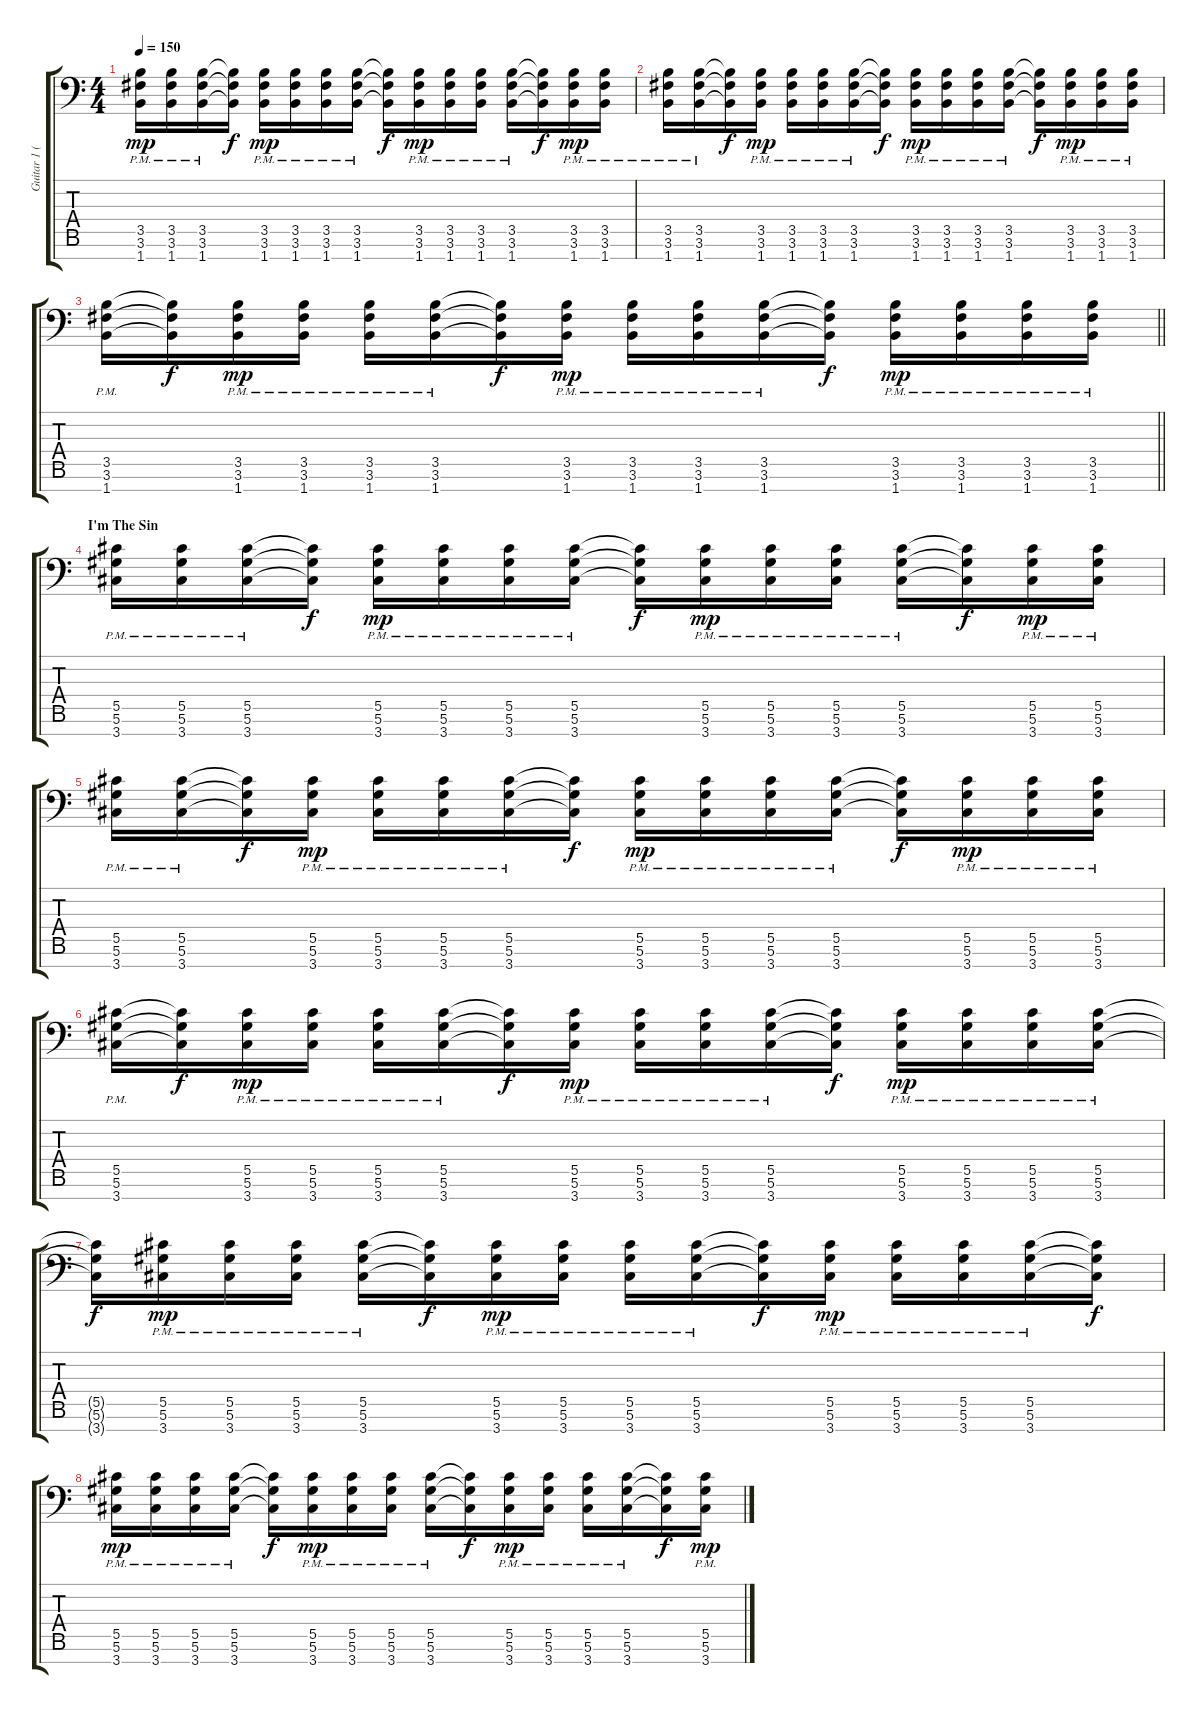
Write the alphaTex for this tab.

\track ("Guitar 1 (Fredrik Thordendal)" "Guitar 1 (") {instrument distortionguitar}
\staff {score tabs}
\tuning (Eb4 Bb3 Gb3 Db3 Ab2 Eb2 Bb1) {hide}
\ts (4 4)
\tempo 150
\clef f4
\ks c
(3.5{pm} 3.6{pm} 1.7{pm}).16{dy mp} (3.5{pm} 3.6{pm} 1.7{pm}).16 (3.5{pm} 3.6{pm} 1.7{pm}).16 (3.5{t} 3.6{t} 1.7{t}).16{dy f} (3.5{pm} 3.6{pm} 1.7{pm}).16{dy mp} (3.5{pm} 3.6{pm} 1.7{pm}).16 (3.5{pm} 3.6{pm} 1.7{pm}).16 (3.5{pm} 3.6{pm} 1.7{pm}).16 (3.5{t} 3.6{t} 1.7{t}).16{dy f} (3.5{pm} 3.6{pm} 1.7{pm}).16{dy mp} (3.5{pm} 3.6{pm} 1.7{pm}).16 (3.5{pm} 3.6{pm} 1.7{pm}).16 (3.5{pm} 3.6{pm} 1.7{pm}).16 (3.5{t} 3.6{t} 1.7{t}).16{dy f} (3.5{pm} 3.6{pm} 1.7{pm}).16{dy mp} (3.5{pm} 3.6{pm} 1.7{pm}).16 |
(3.5{pm} 3.6{pm} 1.7{pm}).16 (3.5{pm} 3.6{pm} 1.7{pm}).16 (3.5{t} 3.6{t} 1.7{t}).16{dy f} (3.5{pm} 3.6{pm} 1.7{pm}).16{dy mp} (3.5{pm} 3.6{pm} 1.7{pm}).16 (3.5{pm} 3.6{pm} 1.7{pm}).16 (3.5{pm} 3.6{pm} 1.7{pm}).16 (3.5{t} 3.6{t} 1.7{t}).16{dy f} (3.5{pm} 3.6{pm} 1.7{pm}).16{dy mp} (3.5{pm} 3.6{pm} 1.7{pm}).16 (3.5{pm} 3.6{pm} 1.7{pm}).16 (3.5{pm} 3.6{pm} 1.7{pm}).16 (3.5{t} 3.6{t} 1.7{t}).16{dy f} (3.5{pm} 3.6{pm} 1.7{pm}).16{dy mp} (3.5{pm} 3.6{pm} 1.7{pm}).16 (3.5{pm} 3.6{pm} 1.7{pm}).16 |
\barLineRight lightlight
(3.5{pm} 3.6{pm} 1.7{pm}).16 (3.5{t} 3.6{t} 1.7{t}).16{dy f} (3.5{pm} 3.6{pm} 1.7{pm}).16{dy mp} (3.5{pm} 3.6{pm} 1.7{pm}).16 (3.5{pm} 3.6{pm} 1.7{pm}).16 (3.5{pm} 3.6{pm} 1.7{pm}).16 (3.5{t} 3.6{t} 1.7{t}).16{dy f} (3.5{pm} 3.6{pm} 1.7{pm}).16{dy mp} (3.5{pm} 3.6{pm} 1.7{pm}).16 (3.5{pm} 3.6{pm} 1.7{pm}).16 (3.5{pm} 3.6{pm} 1.7{pm}).16 (3.5{t} 3.6{t} 1.7{t}).16{dy f} (3.5{pm} 3.6{pm} 1.7{pm}).16{dy mp} (3.5{pm} 3.6{pm} 1.7{pm}).16 (3.5{pm} 3.6{pm} 1.7{pm}).16 (3.5{pm} 3.6{pm} 1.7{pm}).16 |
\section ("" "I'm The Sin")
(5.5{pm} 5.6{pm} 3.7{pm}).16 (5.5{pm} 5.6{pm} 3.7{pm}).16 (5.5{pm} 5.6{pm} 3.7{pm}).16 (5.5{t} 5.6{t} 3.7{t}).16{dy f} (5.5{pm} 5.6{pm} 3.7{pm}).16{dy mp} (5.5{pm} 5.6{pm} 3.7{pm}).16 (5.5{pm} 5.6{pm} 3.7{pm}).16 (5.5{pm} 5.6{pm} 3.7{pm}).16 (5.5{t} 5.6{t} 3.7{t}).16{dy f} (5.5{pm} 5.6{pm} 3.7{pm}).16{dy mp} (5.5{pm} 5.6{pm} 3.7{pm}).16 (5.5{pm} 5.6{pm} 3.7{pm}).16 (5.5{pm} 5.6{pm} 3.7{pm}).16 (5.5{t} 5.6{t} 3.7{t}).16{dy f} (5.5{pm} 5.6{pm} 3.7{pm}).16{dy mp} (5.5{pm} 5.6{pm} 3.7{pm}).16 |
(5.5{pm} 5.6{pm} 3.7{pm}).16 (5.5{pm} 5.6{pm} 3.7{pm}).16 (5.5{t} 5.6{t} 3.7{t}).16{dy f} (5.5{pm} 5.6{pm} 3.7{pm}).16{dy mp} (5.5{pm} 5.6{pm} 3.7{pm}).16 (5.5{pm} 5.6{pm} 3.7{pm}).16 (5.5{pm} 5.6{pm} 3.7{pm}).16 (5.5{t} 5.6{t} 3.7{t}).16{dy f} (5.5{pm} 5.6{pm} 3.7{pm}).16{dy mp} (5.5{pm} 5.6{pm} 3.7{pm}).16 (5.5{pm} 5.6{pm} 3.7{pm}).16 (5.5{pm} 5.6{pm} 3.7{pm}).16 (5.5{t} 5.6{t} 3.7{t}).16{dy f} (5.5{pm} 5.6{pm} 3.7{pm}).16{dy mp} (5.5{pm} 5.6{pm} 3.7{pm}).16 (5.5{pm} 5.6{pm} 3.7{pm}).16 |
(5.5{pm} 5.6{pm} 3.7{pm}).16 (5.5{t} 5.6{t} 3.7{t}).16{dy f} (5.5{pm} 5.6{pm} 3.7{pm}).16{dy mp} (5.5{pm} 5.6{pm} 3.7{pm}).16 (5.5{pm} 5.6{pm} 3.7{pm}).16 (5.5{pm} 5.6{pm} 3.7{pm}).16 (5.5{t} 5.6{t} 3.7{t}).16{dy f} (5.5{pm} 5.6{pm} 3.7{pm}).16{dy mp} (5.5{pm} 5.6{pm} 3.7{pm}).16 (5.5{pm} 5.6{pm} 3.7{pm}).16 (5.5{pm} 5.6{pm} 3.7{pm}).16 (5.5{t} 5.6{t} 3.7{t}).16{dy f} (5.5{pm} 5.6{pm} 3.7{pm}).16{dy mp} (5.5{pm} 5.6{pm} 3.7{pm}).16 (5.5{pm} 5.6{pm} 3.7{pm}).16 (5.5{pm} 5.6{pm} 3.7{pm}).16 |
(5.5{t} 5.6{t} 3.7{t}).16{dy f} (5.5{pm} 5.6{pm} 3.7{pm}).16{dy mp} (5.5{pm} 5.6{pm} 3.7{pm}).16 (5.5{pm} 5.6{pm} 3.7{pm}).16 (5.5{pm} 5.6{pm} 3.7{pm}).16 (5.5{t} 5.6{t} 3.7{t}).16{dy f} (5.5{pm} 5.6{pm} 3.7{pm}).16{dy mp} (5.5{pm} 5.6{pm} 3.7{pm}).16 (5.5{pm} 5.6{pm} 3.7{pm}).16 (5.5{pm} 5.6{pm} 3.7{pm}).16 (5.5{t} 5.6{t} 3.7{t}).16{dy f} (5.5{pm} 5.6{pm} 3.7{pm}).16{dy mp} (5.5{pm} 5.6{pm} 3.7{pm}).16 (5.5{pm} 5.6{pm} 3.7{pm}).16 (5.5{pm} 5.6{pm} 3.7{pm}).16 (5.5{t} 5.6{t} 3.7{t}).16{dy f} |
(5.5{pm} 5.6{pm} 3.7{pm}).16{dy mp} (5.5{pm} 5.6{pm} 3.7{pm}).16 (5.5{pm} 5.6{pm} 3.7{pm}).16 (5.5{pm} 5.6{pm} 3.7{pm}).16 (5.5{t} 5.6{t} 3.7{t}).16{dy f} (5.5{pm} 5.6{pm} 3.7{pm}).16{dy mp} (5.5{pm} 5.6{pm} 3.7{pm}).16 (5.5{pm} 5.6{pm} 3.7{pm}).16 (5.5{pm} 5.6{pm} 3.7{pm}).16 (5.5{t} 5.6{t} 3.7{t}).16{dy f} (5.5{pm} 5.6{pm} 3.7{pm}).16{dy mp} (5.5{pm} 5.6{pm} 3.7{pm}).16 (5.5{pm} 5.6{pm} 3.7{pm}).16 (5.5{pm} 5.6{pm} 3.7{pm}).16 (5.5{t} 5.6{t} 3.7{t}).16{dy f} (5.5{pm} 5.6{pm} 3.7{pm}).16{dy mp}
